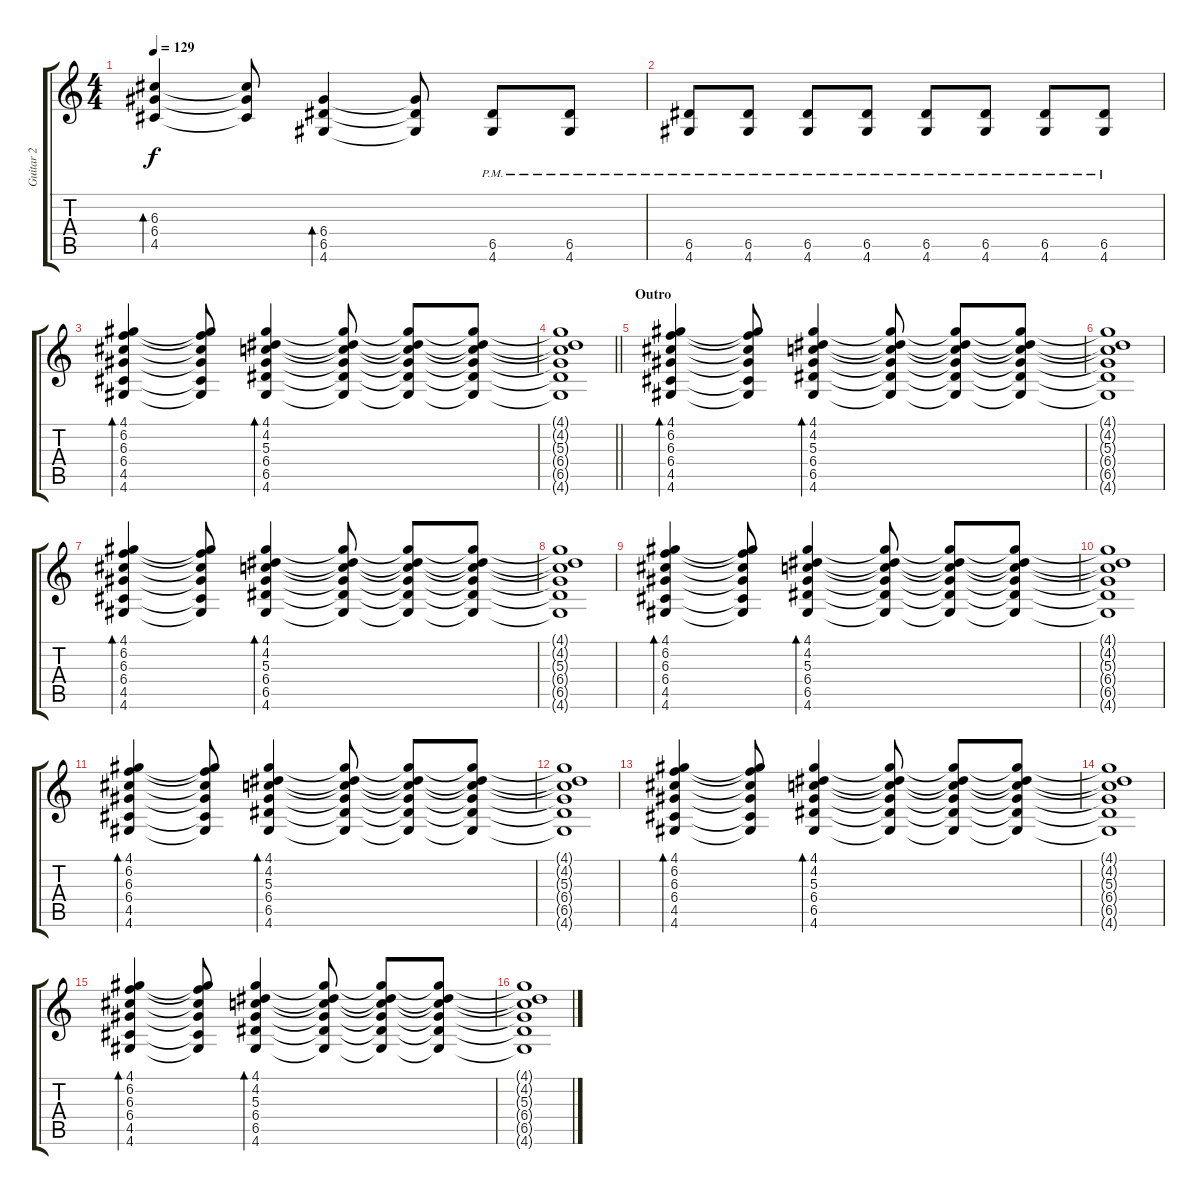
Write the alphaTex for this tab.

\track ("Guitar 2" "Guitar 2") {instrument acousticguitarsteel}
\staff {score tabs}
\tuning (E4 B3 G3 D3 A2 E2) {hide}
\ts (4 4)
\tempo 129
\clef g2
\ks c
(6.3 6.4 4.5).4{bd 60 dy f instrument distortionguitar} (6.3{t} 6.4{t} 4.5{t}).8 (6.4 6.5 4.6).4{bd 60} (6.4{t} 6.5{t} 4.6{t}).8 (6.5{pm} 4.6{pm}).8 (6.5{pm} 4.6{pm}).8 |
(6.5{pm} 4.6{pm}).8 (6.5{pm} 4.6{pm}).8 (6.5{pm} 4.6{pm}).8 (6.5{pm} 4.6{pm}).8 (6.5{pm} 4.6{pm}).8 (6.5{pm} 4.6{pm}).8 (6.5{pm} 4.6{pm}).8 (6.5{pm} 4.6{pm}).8 |
(4.1 6.2 6.3 6.4 4.5 4.6).4{bd 60 instrument acousticguitarsteel} (4.1{t} 6.2{t} 6.3{t} 6.4{t} 4.5{t} 4.6{t}).8 (4.1 4.2 5.3 6.4 6.5 4.6).4{bd 60} (4.1{t} 4.2{t} 5.3{t} 6.4{t} 6.5{t} 4.6{t}).8 (4.1{t} 4.2{t} 5.3{t} 6.4{t} 6.5{t} 4.6{t}).8 (4.1{t} 4.2{t} 5.3{t} 6.4{t} 6.5{t} 4.6{t}).8 |
\barLineRight lightlight
(4.1{t} 4.2{t} 5.3{t} 6.4{t} 6.5{t} 4.6{t}).1 |
\section ("" "Outro")
(4.1 6.2 6.3 6.4 4.5 4.6).4{bd 60} (4.1{t} 6.2{t} 6.3{t} 6.4{t} 4.5{t} 4.6{t}).8 (4.1 4.2 5.3 6.4 6.5 4.6).4{bd 60} (4.1{t} 4.2{t} 5.3{t} 6.4{t} 6.5{t} 4.6{t}).8 (4.1{t} 4.2{t} 5.3{t} 6.4{t} 6.5{t} 4.6{t}).8 (4.1{t} 4.2{t} 5.3{t} 6.4{t} 6.5{t} 4.6{t}).8 |
(4.1{t} 4.2{t} 5.3{t} 6.4{t} 6.5{t} 4.6{t}).1 |
(4.1 6.2 6.3 6.4 4.5 4.6).4{bd 60} (4.1{t} 6.2{t} 6.3{t} 6.4{t} 4.5{t} 4.6{t}).8 (4.1 4.2 5.3 6.4 6.5 4.6).4{bd 60} (4.1{t} 4.2{t} 5.3{t} 6.4{t} 6.5{t} 4.6{t}).8 (4.1{t} 4.2{t} 5.3{t} 6.4{t} 6.5{t} 4.6{t}).8 (4.1{t} 4.2{t} 5.3{t} 6.4{t} 6.5{t} 4.6{t}).8 |
(4.1{t} 4.2{t} 5.3{t} 6.4{t} 6.5{t} 4.6{t}).1 |
(4.1 6.2 6.3 6.4 4.5 4.6).4{bd 60} (4.1{t} 6.2{t} 6.3{t} 6.4{t} 4.5{t} 4.6{t}).8 (4.1 4.2 5.3 6.4 6.5 4.6).4{bd 60} (4.1{t} 4.2{t} 5.3{t} 6.4{t} 6.5{t} 4.6{t}).8 (4.1{t} 4.2{t} 5.3{t} 6.4{t} 6.5{t} 4.6{t}).8 (4.1{t} 4.2{t} 5.3{t} 6.4{t} 6.5{t} 4.6{t}).8 |
(4.1{t} 4.2{t} 5.3{t} 6.4{t} 6.5{t} 4.6{t}).1 |
(4.1 6.2 6.3 6.4 4.5 4.6).4{bd 60} (4.1{t} 6.2{t} 6.3{t} 6.4{t} 4.5{t} 4.6{t}).8 (4.1 4.2 5.3 6.4 6.5 4.6).4{bd 60} (4.1{t} 4.2{t} 5.3{t} 6.4{t} 6.5{t} 4.6{t}).8 (4.1{t} 4.2{t} 5.3{t} 6.4{t} 6.5{t} 4.6{t}).8 (4.1{t} 4.2{t} 5.3{t} 6.4{t} 6.5{t} 4.6{t}).8 |
(4.1{t} 4.2{t} 5.3{t} 6.4{t} 6.5{t} 4.6{t}).1 |
(4.1 6.2 6.3 6.4 4.5 4.6).4{bd 60} (4.1{t} 6.2{t} 6.3{t} 6.4{t} 4.5{t} 4.6{t}).8 (4.1 4.2 5.3 6.4 6.5 4.6).4{bd 60} (4.1{t} 4.2{t} 5.3{t} 6.4{t} 6.5{t} 4.6{t}).8 (4.1{t} 4.2{t} 5.3{t} 6.4{t} 6.5{t} 4.6{t}).8 (4.1{t} 4.2{t} 5.3{t} 6.4{t} 6.5{t} 4.6{t}).8 |
(4.1{t} 4.2{t} 5.3{t} 6.4{t} 6.5{t} 4.6{t}).1 |
(4.1 6.2 6.3 6.4 4.5 4.6).4{bd 60} (4.1{t} 6.2{t} 6.3{t} 6.4{t} 4.5{t} 4.6{t}).8 (4.1 4.2 5.3 6.4 6.5 4.6).4{bd 60} (4.1{t} 4.2{t} 5.3{t} 6.4{t} 6.5{t} 4.6{t}).8 (4.1{t} 4.2{t} 5.3{t} 6.4{t} 6.5{t} 4.6{t}).8 (4.1{t} 4.2{t} 5.3{t} 6.4{t} 6.5{t} 4.6{t}).8 |
(4.1{t} 4.2{t} 5.3{t} 6.4{t} 6.5{t} 4.6{t}).1
